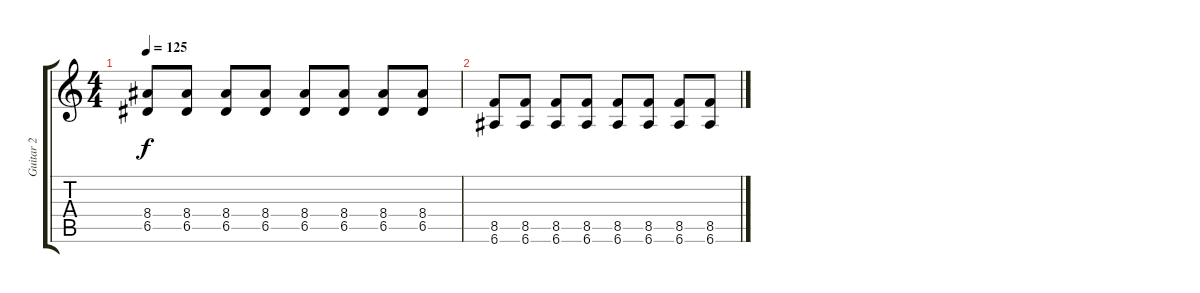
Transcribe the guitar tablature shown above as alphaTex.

\track ("Guitar 2" "Guitar 2") {instrument overdrivenguitar}
\staff {score tabs}
\tuning (E4 B3 G3 D3 A2 E2) {hide}
\ts (4 4)
\tempo 125
\clef g2
\ks c
(8.4 6.5).8{dy f} (8.4 6.5).8 (8.4 6.5).8 (8.4 6.5).8 (8.4 6.5).8 (8.4 6.5).8 (8.4 6.5).8 (8.4 6.5).8 |
(8.5 6.6).8 (8.5 6.6).8 (8.5 6.6).8 (8.5 6.6).8 (8.5 6.6).8 (8.5 6.6).8 (8.5 6.6).8 (8.5 6.6).8
